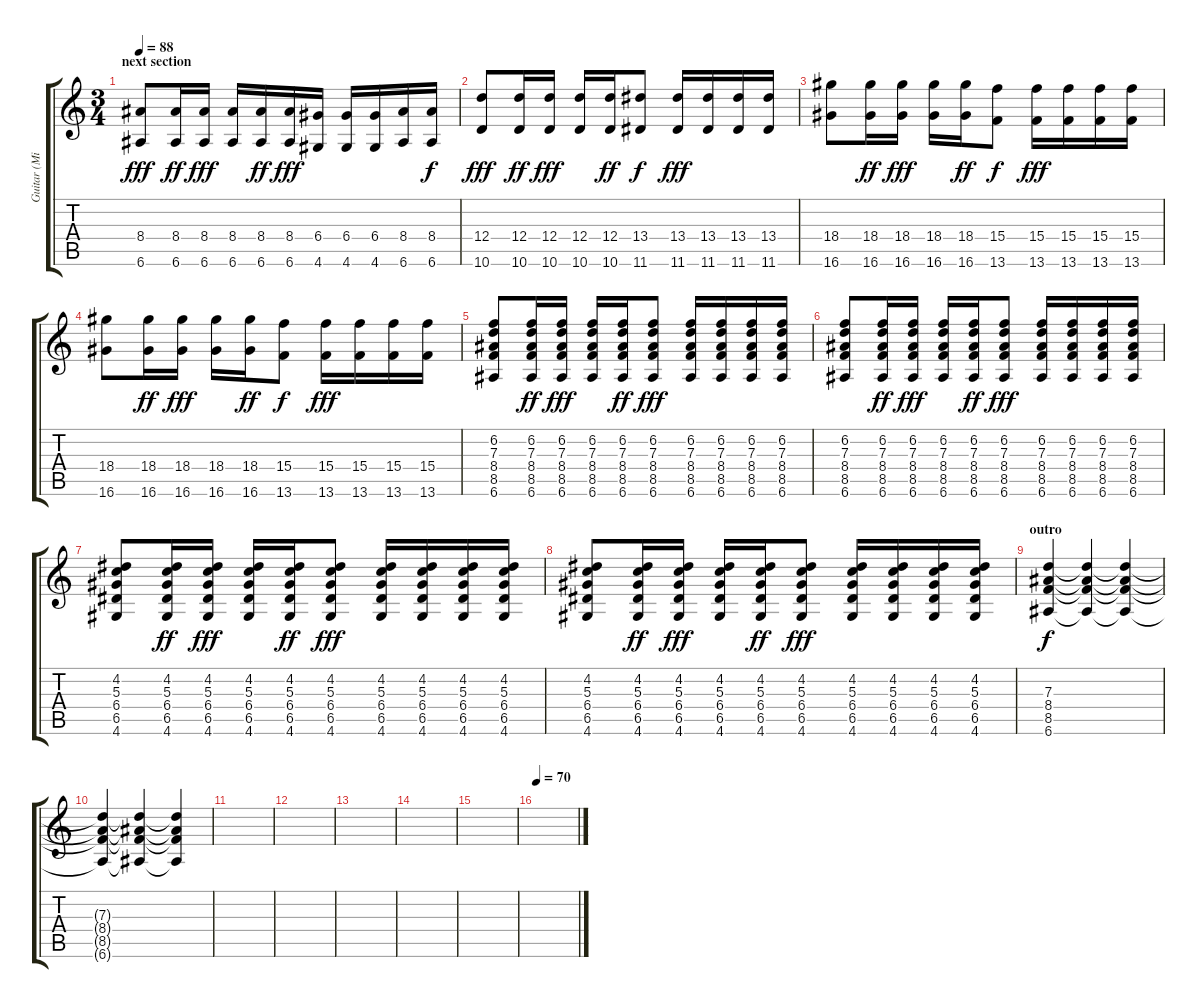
\track ("Guitar (Mikey)" "Guitar (Mi") {instrument overdrivenguitar}
\staff {score tabs}
\tuning (E4 B3 G3 D3 A2 E2) {hide}
\ts (3 4)
\section ("" "next section")
\tempo 88
\clef g2
\ks c
(8.4 6.6).8{dy fff volume 15} (8.4 6.6).16{dy ff} (8.4 6.6).16{dy fff} (8.4 6.6).16 (8.4 6.6).16{dy ff} (8.4 6.6).16{dy fff} (6.4 4.6).16 (6.4 4.6).16 (6.4 4.6).16 (8.4 6.6).16 (8.4 6.6).16{dy f} |
(12.4 10.6).8{dy fff} (12.4 10.6).16{dy ff} (12.4 10.6).16{dy fff} (12.4 10.6).16 (12.4 10.6).16{dy ff} (13.4 11.6).8{dy f} (13.4 11.6).16{dy fff} (13.4 11.6).16 (13.4 11.6).16 (13.4 11.6).16 |
(18.4 16.6).8 (18.4 16.6).16{dy ff} (18.4 16.6).16{dy fff} (18.4 16.6).16 (18.4 16.6).16{dy ff} (15.4 13.6).8{dy f} (15.4 13.6).16{dy fff} (15.4 13.6).16 (15.4 13.6).16 (15.4 13.6).16 |
(18.4 16.6).8 (18.4 16.6).16{dy ff} (18.4 16.6).16{dy fff} (18.4 16.6).16 (18.4 16.6).16{dy ff} (15.4 13.6).8{dy f} (15.4 13.6).16{dy fff} (15.4 13.6).16 (15.4 13.6).16 (15.4 13.6).16 |
(6.2 7.3 8.4 8.5 6.6).8{volume 11} (6.2 7.3 8.4 8.5 6.6).16{dy ff} (6.2 7.3 8.4 8.5 6.6).16{dy fff} (6.2 7.3 8.4 8.5 6.6).16 (6.2 7.3 8.4 8.5 6.6).16{dy ff} (6.2 7.3 8.4 8.5 6.6).8{dy fff} (6.2 7.3 8.4 8.5 6.6).16 (6.2 7.3 8.4 8.5 6.6).16 (6.2 7.3 8.4 8.5 6.6).16 (6.2 7.3 8.4 8.5 6.6).16 |
(6.2 7.3 8.4 8.5 6.6).8 (6.2 7.3 8.4 8.5 6.6).16{dy ff} (6.2 7.3 8.4 8.5 6.6).16{dy fff} (6.2 7.3 8.4 8.5 6.6).16 (6.2 7.3 8.4 8.5 6.6).16{dy ff} (6.2 7.3 8.4 8.5 6.6).8{dy fff} (6.2 7.3 8.4 8.5 6.6).16 (6.2 7.3 8.4 8.5 6.6).16 (6.2 7.3 8.4 8.5 6.6).16 (6.2 7.3 8.4 8.5 6.6).16 |
(4.2 5.3 6.4 6.5 4.6).8 (4.2 5.3 6.4 6.5 4.6).16{dy ff} (4.2 5.3 6.4 6.5 4.6).16{dy fff} (4.2 5.3 6.4 6.5 4.6).16 (4.2 5.3 6.4 6.5 4.6).16{dy ff} (4.2 5.3 6.4 6.5 4.6).8{dy fff} (4.2 5.3 6.4 6.5 4.6).16 (4.2 5.3 6.4 6.5 4.6).16 (4.2 5.3 6.4 6.5 4.6).16 (4.2 5.3 6.4 6.5 4.6).16 |
(4.2 5.3 6.4 6.5 4.6).8 (4.2 5.3 6.4 6.5 4.6).16{dy ff} (4.2 5.3 6.4 6.5 4.6).16{dy fff} (4.2 5.3 6.4 6.5 4.6).16 (4.2 5.3 6.4 6.5 4.6).16{dy ff} (4.2 5.3 6.4 6.5 4.6).8{dy fff} (4.2 5.3 6.4 6.5 4.6).16 (4.2 5.3 6.4 6.5 4.6).16 (4.2 5.3 6.4 6.5 4.6).16 (4.2 5.3 6.4 6.5 4.6).16 |
\section ("" "outro")
(7.3 8.4 8.5 6.6).4{dy f} (7.3{t} 8.4{t} 8.5{t} 6.6{t}).4 (7.3{t} 8.4{t} 8.5{t} 6.6{t}).4{volume 10} |
(7.3{t} 8.4{t} 8.5{t} 6.6{t}).4{volume 9} (7.3{t} 8.4{t} 8.5{t} 6.6{t}).4{volume 8} (7.3{t} 8.4{t} 8.5{t} 6.6{t}).4{volume 6} |
|
|
|
|
|
\tempo 70
